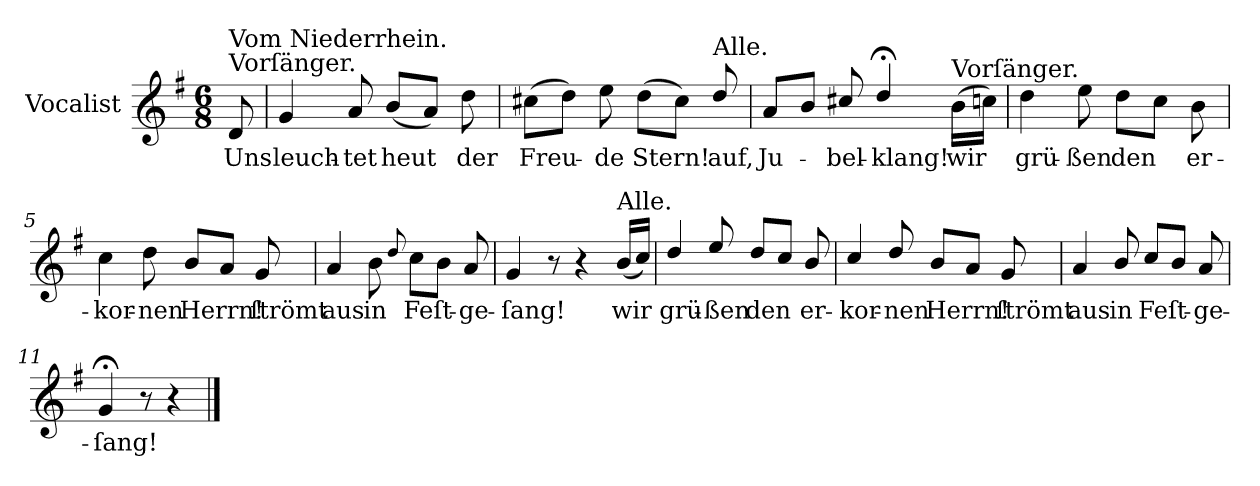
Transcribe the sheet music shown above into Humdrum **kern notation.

**kern	**text
*part1	*part1
*staff1	*staff1
*I"Vocalist	*
*k[f#]	*
*G:	*
*M6/8	*
=	=
!LO:TX:a:t=Vorſänger.	!
!LO:TX:a:t=Vom Niederrhein.	!
8d	Uns
=1	=1
4g	leuch-
8a	-tet
(8bL	heut
8aJ)	.
8dd	der
=2	=2
(8cc#XL	Freu-
8ddJ)	.
8ee	-de
(8ddL	Stern!
8cc#J)	.
!LO:TX:a:t=Alle.	!
8dd/	auf,
=3	=3
8aL	Ju-
8bJ	.
8cc#X/	-bel-
4dd;</	-klang!
!LO:TX:a:t=Vorſänger.	!
(16bLL	wir
16ccnJJ)	.
=4	=4
4dd	grü-
8ee	-ßen
8ddL	den
8ccJ	.
8b	er-
=5	=5
4cc	-kor-
8dd	-nen
8bL	Herrn!
8aJ	.
8g	ſtrömt
=6	=6
4a	aus
8b	in
8qqdd	.
8ccL	Feſt-
8bJ	.
8a	-ge-
=7	=7
4g	-ſang!
8r	.
4r	.
!LO:TX:a:t=Alle.	!
(16b/LL	wir
16ccJJ)	.
=8	=8
4dd/	grü-
8ee/	-ßen
8dd/L	den
8ccJ	.
8b/	er-
=9	=9
4cc/	-kor-
8dd/	-nen
8bL	Herrn!
8aJ	.
8g	ſtrömt
=10	=10
4a	aus
8b/	in
8cc/L	Feſt-
8bJ	.
8a	-ge-
=11	=11
4g;<	-ſang!
8r	.
4r	.
==	==
*-	*-
